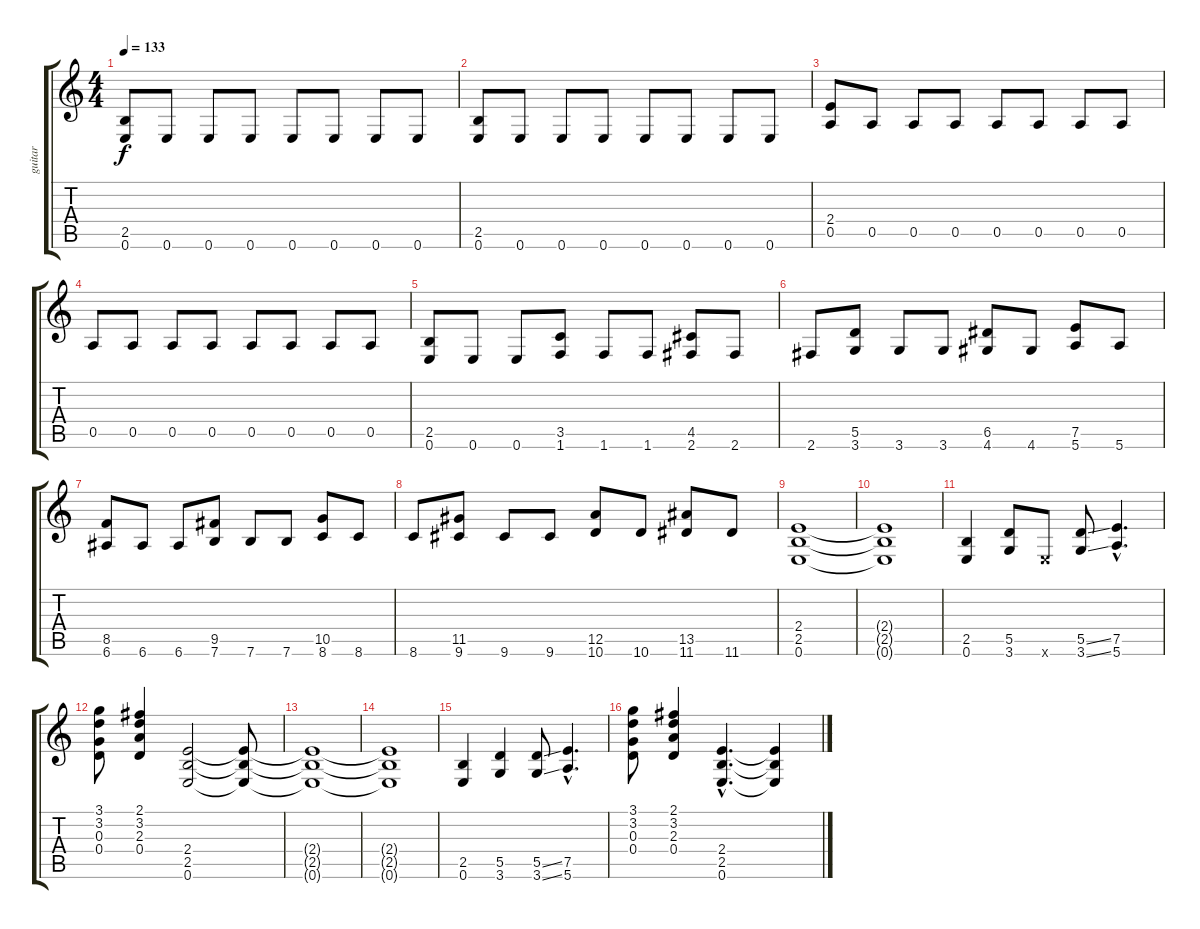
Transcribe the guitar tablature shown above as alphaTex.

\track ("guitar" "guitar") {instrument distortionguitar}
\staff {score tabs}
\tuning (E4 B3 G3 D3 A2 E2) {hide}
\ts (4 4)
\tempo 133
\clef g2
\ks c
(2.5 0.6).8{dy f} 0.6.8 0.6.8 0.6.8 0.6.8 0.6.8 0.6.8 0.6.8 |
(2.5 0.6).8 0.6.8 0.6.8 0.6.8 0.6.8 0.6.8 0.6.8 0.6.8 |
(2.4 0.5).8 0.5.8 0.5.8 0.5.8 0.5.8 0.5.8 0.5.8 0.5.8 |
0.5.8 0.5.8 0.5.8 0.5.8 0.5.8 0.5.8 0.5.8 0.5.8 |
(2.5 0.6).8 0.6.8 0.6.8 (3.5 1.6).8 1.6.8 1.6.8 (4.5 2.6).8 2.6.8 |
2.6.8 (5.5 3.6).8 3.6.8 3.6.8 (6.5 4.6).8 4.6.8 (7.5 5.6).8 5.6.8 |
(8.5 6.6).8 6.6.8 6.6.8 (9.5 7.6).8 7.6.8 7.6.8 (10.5 8.6).8 8.6.8 |
8.6.8 (11.5 9.6).8 9.6.8 9.6.8 (12.5 10.6).8 10.6.8 (13.5 11.6).8 11.6.8 |
(2.4 2.5 0.6).1 |
(2.4{t} 2.5{t} 0.6{t}).1 |
(2.5 0.6).4 (5.5 3.6).8 0.6{x}.8 (5.5{ss} 3.6{ss}).8 (7.5{hac} 5.6{hac}).4{d} |
(3.1 3.2 0.3 0.4).8 (2.1 3.2 2.3 0.4).4 (2.4 2.5 0.6).2 (2.4{t} 2.5{t} 0.6{t}).8 |
(2.4{t} 2.5{t} 0.6{t}).1 |
(2.4{t} 2.5{t} 0.6{t}).1 |
(2.5 0.6).4 (5.5 3.6).4 (5.5{ss} 3.6{ss}).8 (7.5{hac} 5.6{hac}).4{d} |
(3.1 3.2 0.3 0.4).8 (2.1 3.2 2.3 0.4).4 (2.4{hac} 2.5{hac} 0.6{hac}).4{d} (2.4{t} 2.5{t} 0.6{t}).4
